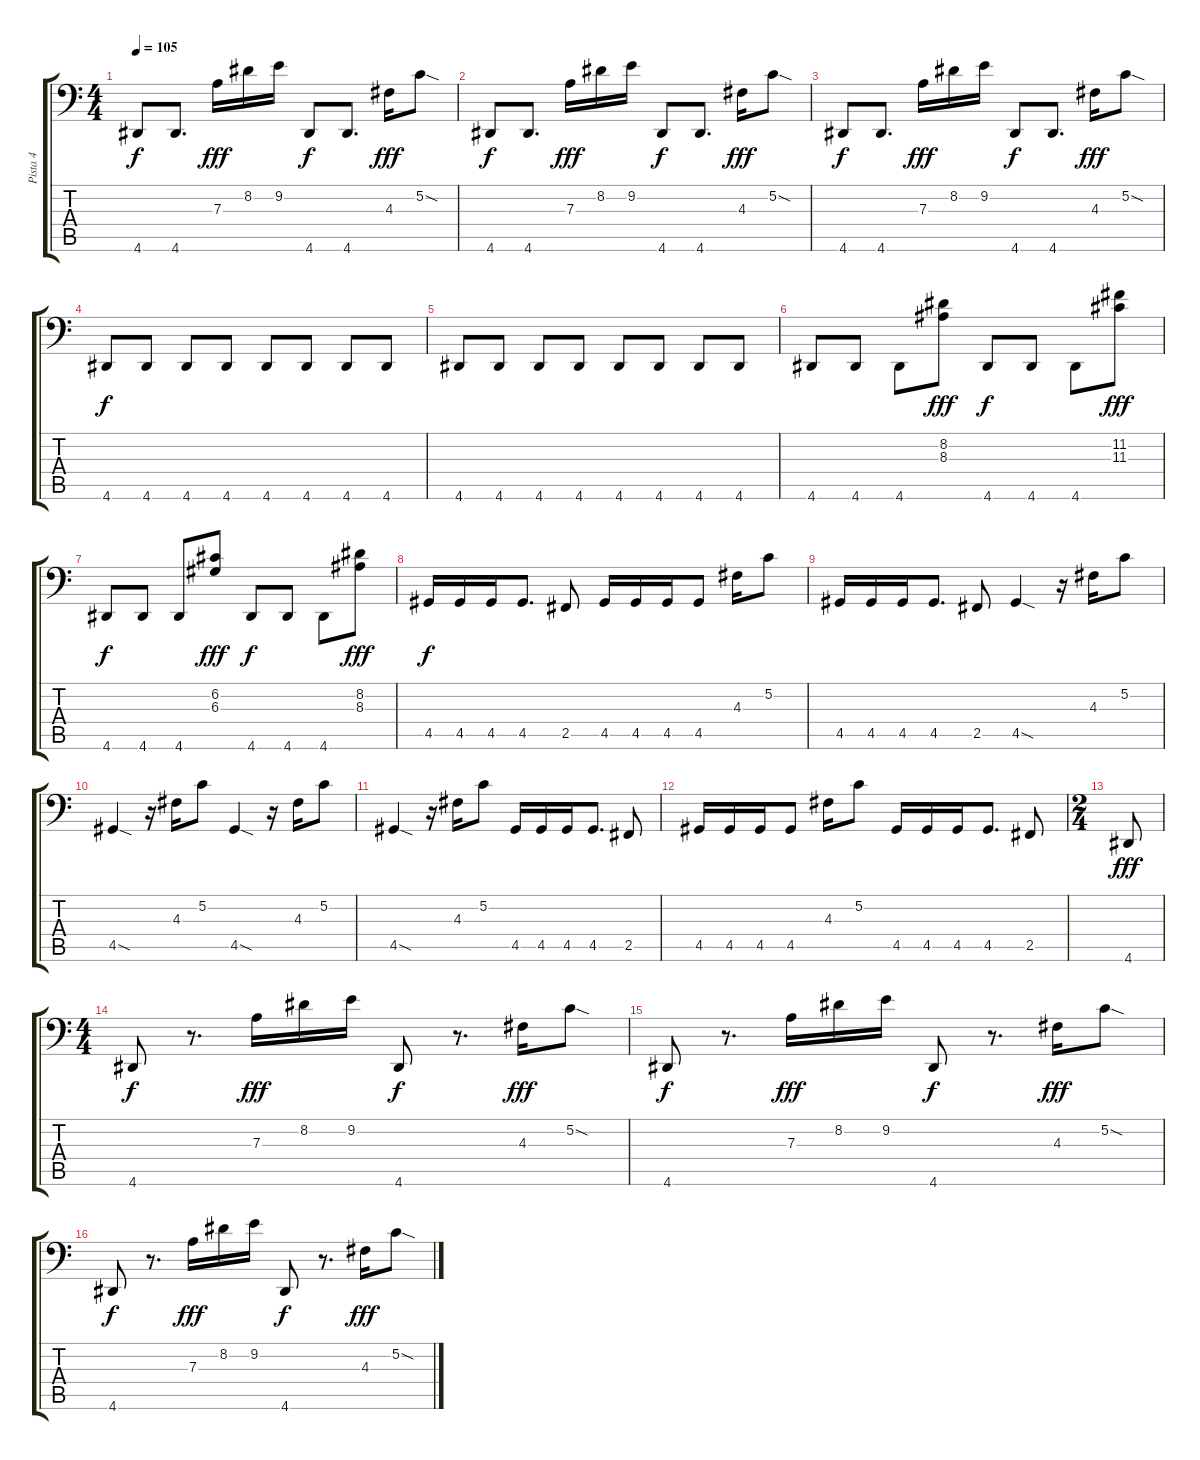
\track ("Pista 4" "Pista 4") {instrument electricbassfinger}
\staff {score tabs}
\tuning (C3 G2 D2 A1 E1 B0) {hide}
\ts (4 4)
\tempo 105
\clef f4
\ks c
4.6.8{dy f} 4.6.8{d} 7.3.16{dy fff} 8.2.16 9.2.16 4.6.8{dy f} 4.6.8{d} 4.3.16{dy fff} 5.2{sod}.8 |
4.6.8{dy f} 4.6.8{d} 7.3.16{dy fff} 8.2.16 9.2.16 4.6.8{dy f} 4.6.8{d} 4.3.16{dy fff} 5.2{sod}.8 |
4.6.8{dy f} 4.6.8{d} 7.3.16{dy fff} 8.2.16 9.2.16 4.6.8{dy f} 4.6.8{d} 4.3.16{dy fff} 5.2{sod}.8 |
4.6.8{dy f} 4.6.8 4.6.8 4.6.8 4.6.8 4.6.8 4.6.8 4.6.8 |
4.6.8 4.6.8 4.6.8 4.6.8 4.6.8 4.6.8 4.6.8 4.6.8 |
4.6.8 4.6.8 4.6.8 (8.2 8.3).8{dy fff} 4.6.8{dy f} 4.6.8 4.6.8 (11.2 11.3).8{dy fff} |
4.6.8{dy f} 4.6.8 4.6.8 (6.2 6.3).8{dy fff} 4.6.8{dy f} 4.6.8 4.6.8 (8.2 8.3).8{dy fff} |
4.5.16{dy f} 4.5.16 4.5.16 4.5.8{d} 2.5.8 4.5.16 4.5.16 4.5.16 4.5.8 4.3.16 5.2.8 |
4.5.16 4.5.16 4.5.16 4.5.8{d} 2.5.8 4.5{sod}.4 r.16 4.3.16 5.2.8 |
4.5{sod}.4 r.16 4.3.16 5.2.8 4.5{sod}.4 r.16 4.3.16 5.2.8 |
4.5{sod}.4 r.16 4.3.16 5.2.8 4.5.16 4.5.16 4.5.16 4.5.8{d} 2.5.8 |
4.5.16 4.5.16 4.5.16 4.5.8 4.3.16 5.2.8 4.5.16 4.5.16 4.5.16 4.5.8{d} 2.5.8 |
\ts (2 4)
4.6.8{dy fff} |
\ts (4 4)
4.6.8{dy f} r.8{d} 7.3.16{dy fff} 8.2.16 9.2.16 4.6.8{dy f} r.8{d} 4.3.16{dy fff} 5.2{sod}.8 |
4.6.8{dy f} r.8{d} 7.3.16{dy fff} 8.2.16 9.2.16 4.6.8{dy f} r.8{d} 4.3.16{dy fff} 5.2{sod}.8 |
4.6.8{dy f} r.8{d} 7.3.16{dy fff} 8.2.16 9.2.16 4.6.8{dy f} r.8{d} 4.3.16{dy fff} 5.2{sod}.8
